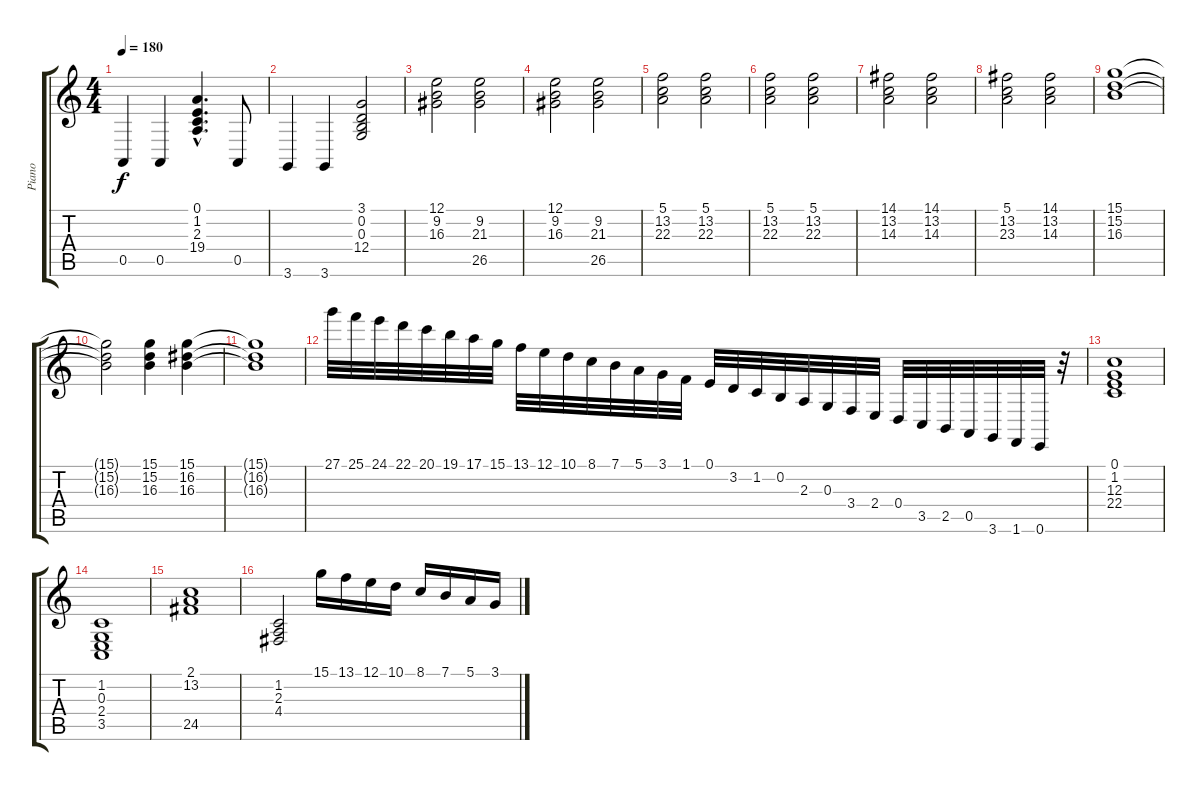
\track ("Piano" "Piano") {instrument brightacousticpiano}
\staff {score tabs}
\tuning (E4 B3 G3 D3 A2 E2) {hide}
\ts (4 4)
\tempo 180
\clef g2
\ks c
0.5.4{dy f} 0.5.4 (0.1{hac} 1.2{hac} 2.3{hac} 19.4{hac}).4{d} 0.5.8 |
3.6.4 3.6.4 (3.1 0.2 0.3 12.4).2 |
(12.1 9.2 16.3).2 (9.2 21.3 26.5).2 |
(12.1 9.2 16.3).2 (9.2 21.3 26.5).2 |
(5.1 13.2 22.3).2 (5.1 13.2 22.3).2 |
(5.1 13.2 22.3).2 (5.1 13.2 22.3).2 |
(14.1 13.2 14.3).2 (14.1 13.2 14.3).2 |
(5.1 13.2 23.3).2 (14.1 13.2 14.3).2 |
(15.1 15.2 16.3).1 |
(15.1{t} 15.2{t} 16.3{t}).2 (15.1 15.2 16.3).4 (15.1 16.2 16.3).4 |
(15.1{t} 16.2{t} 16.3{t}).1 |
27.1.32 25.1.32 24.1.32 22.1.32 20.1.32 19.1.32 17.1.32 15.1.32 13.1.32 12.1.32 10.1.32 8.1.32 7.1.32 5.1.32 3.1.32 1.1.32 0.1.32 3.2.32 1.2.32 0.2.32 2.3.32 0.3.32 3.4.32 2.4.32 0.4.32 3.5.32 2.5.32 0.5.32 3.6.32 1.6.32 0.6.32 r.32 |
(0.1 1.2 12.3 22.4).1 |
(1.2 0.3 2.4 3.5).1 |
(2.1 13.2 24.5).1 |
(1.2 2.3 4.4).2 15.1.16 13.1.16 12.1.16 10.1.16 8.1.16 7.1.16 5.1.16 3.1.16
